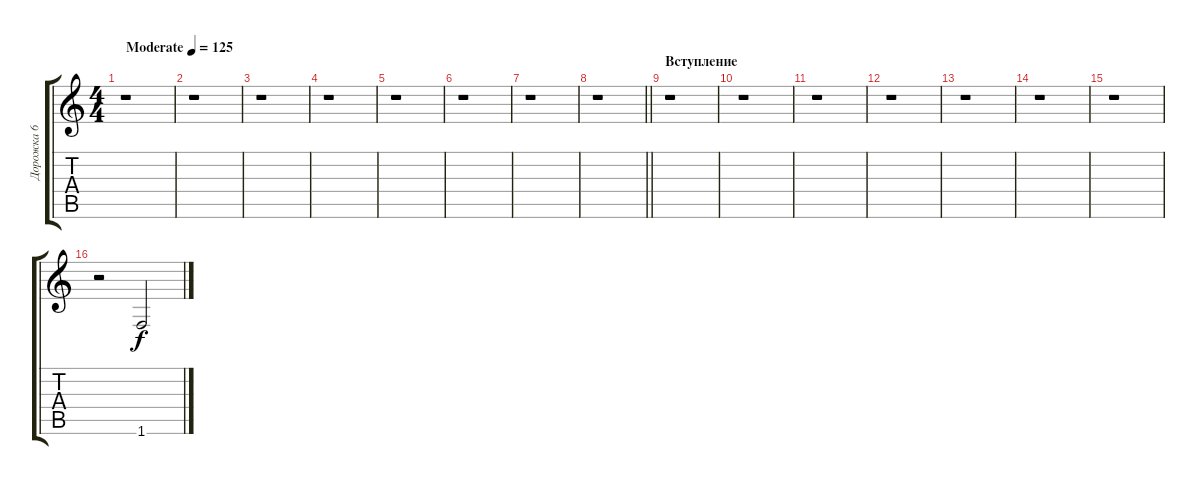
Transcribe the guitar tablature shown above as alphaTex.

\track ("Дорожка 6" "Дорожка 6") {instrument electricbassfinger}
\staff {score tabs}
\tuning (E4 B3 G3 D3 A2 E2) {hide}
\ts (4 4)
\tempo (125 "Moderate")
\clef g2
\ks c
r.1{dy f instrument electricbassfinger} |
r.1 |
r.1 |
r.1 |
r.1 |
r.1 |
r.1 |
\barLineRight lightlight
r.1 |
\section ("" "Вступление")
r.1 |
r.1 |
r.1 |
r.1 |
r.1 |
r.1 |
r.1 |
r.2{instrument synthstrings1} 1.6.2
